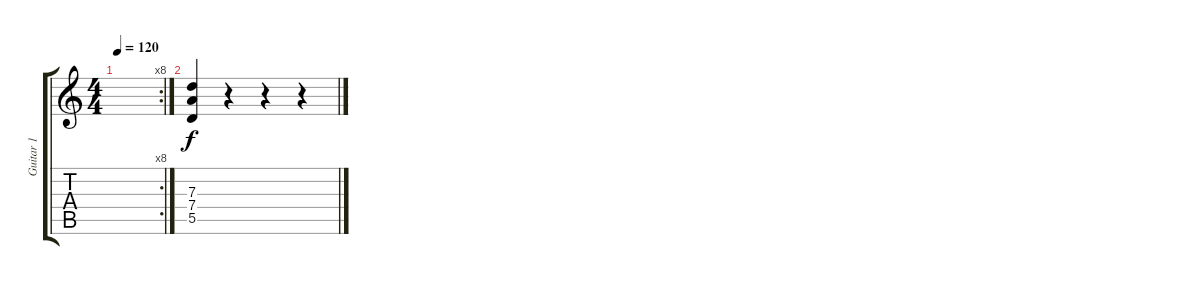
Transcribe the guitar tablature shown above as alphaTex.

\track ("Guitar 1" "Guitar 1") {instrument overdrivenguitar}
\staff {score tabs}
\tuning (E4 B3 G3 D3 A2 E2) {hide}
\rc 8
\ts (4 4)
\tempo 120
\clef g2
\ks c
|
(7.3 7.4 5.5).4 r.4 r.4 r.4
